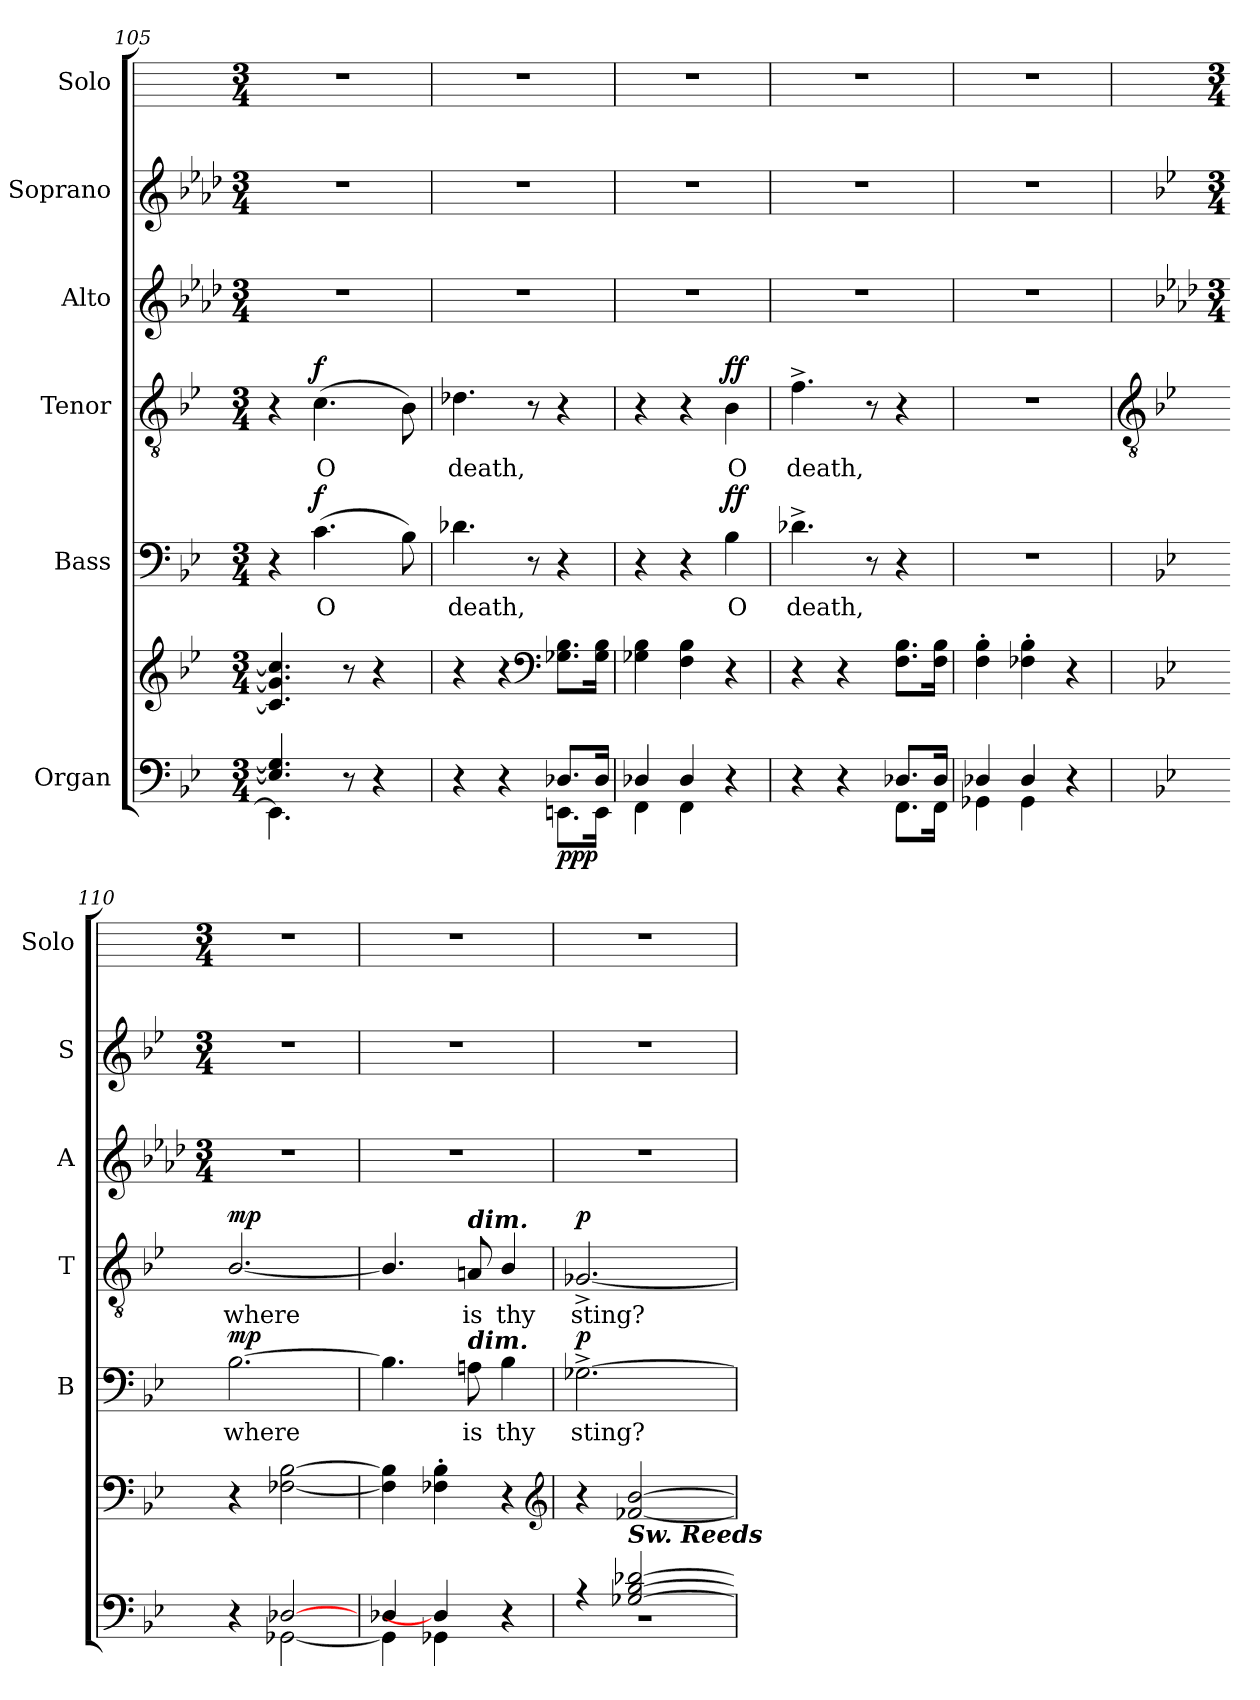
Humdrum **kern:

**kern	**kern	**dynam	**kern	**text	**dynam	**kern	**text	**dynam	**kern	**kern	**kern
*part6	*part6	*part6	*part5	*part5	*part5	*part4	*part4	*part4	*part3	*part2	*part1
*staff7	*staff6	*staff6/7	*staff5	*staff5	*staff5	*staff4	*staff4	*staff4	*staff3	*staff2	*staff1
*I"Organ	*	*	*I"Bass	*	*	*I"Tenor	*	*	*I"Alto	*I"Soprano	*I"Solo
*	*	*	*I'B	*	*	*I'T	*	*	*I'A	*I'S	*I'Solo
*clefF4	*clefG2	*	*clefF4	*	*	*clefGv2	*	*	*clefG2	*clefG2	*
*k[b-e-]	*k[b-e-]	*	*k[b-e-]	*	*	*k[b-e-]	*	*	*k[b-e-a-d-]	*k[b-e-a-d-]	*
*B-:	*B-:	*	*B-:	*	*	*B-:	*	*	*A-:	*A-:	*
*M3/4	*M3/4	*	*M3/4	*	*	*M3/4	*	*	*M3/4	*M3/4	*M3/4
=105	=105	=105	=105	=105	=105	=105	=105	=105	=105	=105	=105
*^	*	*	*	*	*	*	*	*	*	*	*
4.E/] 4.G/]	4.EE\]	4.c] 4.g] 4.cc]	.	4r	.	.	4r	.	.	2.r	2.r	2.r
!	!	!	!	!	!LO:LY:b	!LO:DY:b	!	!LO:LY:b	!LO:DY:b	!	!	!
.	.	.	.	(>4.c	O	f	(>4.c	O	f	.	.	.
8r	4.ryy	8r	.	.	.	.	.	.	.	.	.	.
4r	.	4r	.	.	.	.	.	.	.	.	.	.
.	.	.	.	8B-)	.	.	8B-)	.	.	.	.	.
=106	=106	=106	=106	=106	=106	=106	=106	=106	=106	=106	=106	=106
!	!	!	!	!	!LO:LY:b	!	!	!LO:LY:b	!	!	!	!
4r	2ryy	4r	.	4.d-X	death,	.	4.d-X	death,	.	2.r	2.r	2.r
4r	.	4r	.	.	.	.	.	.	.	.	.	.
.	.	.	.	8r	.	.	8r	.	.	.	.	.
*	*	*clefF4	*	*	*	*	*	*	*	*	*	*
!	!	!	!LO:DY:b=2	!	!	!	!	!	!	!	!	!
!	!	!	!LO:DY:n=1:b=2	!	!	!	!	!	!	!	!	!
!	!	!	!LO:DY:n=2:b	!	!	!	!	!	!	!	!	!
8.D-X/L	8.EEn\L	8.G-X 8.B-L	p p p	4r	.	.	4r	.	.	.	.	.
16D-/J	16EE\J	16G- 16B-J	.	.	.	.	.	.	.	.	.	.
=107	=107	=107	=107	=107	=107	=107	=107	=107	=107	=107	=107	=107
4D-X/	4FF\	4G-X 4B-	.	4r	.	.	4r	.	.	2.r	2.r	2.r
4D-/	4FF\	4F 4B-	.	4r	.	.	4r	.	.	.	.	.
!	!	!	!	!	!LO:LY:b	!LO:DY:b	!	!LO:LY:b	!LO:DY:b	!	!	!
4r	4ryy	4r	.	4B-	O	ff	4B-	O	ff	.	.	.
=108	=108	=108	=108	=108	=108	=108	=108	=108	=108	=108	=108	=108
!	!	!	!	!	!LO:LY:b	!	!	!LO:LY:b	!	!	!	!
4r	2ryy	4r	.	4.d-X^	death,	.	4.f^	death,	.	2.r	2.r	2.r
4r	.	4r	.	.	.	.	.	.	.	.	.	.
.	.	.	.	8r	.	.	8r	.	.	.	.	.
8.D-X/L	8.FF\L	8.F 8.B-L	.	4r	.	.	4r	.	.	.	.	.
16D-/J	16FF\J	16F 16B-J	.	.	.	.	.	.	.	.	.	.
=109	=109	=109	=109	=109	=109	=109	=109	=109	=109	=109	=109	=109
!	!	!	!	!LO:N:vis=1	!	!	!LO:N:vis=1	!	!	!	!	!
4D-X/	4GG-X\	4F' 4B-'	.	2.r	.	.	2.r	.	.	2.r	2.r	2.r
4D-/	4GG-\	4F-X' 4B-'	.	.	.	.	.	.	.	.	.	.
4r	4ryy	4r	.	.	.	.	.	.	.	.	.	.
!!LO:LB:g=z
=110	=110	=110	=110	=110	=110	=110	=110	=110	=110	=110	=110	=110
*	*	*	*	*	*	*	*clefGv2	*	*	*	*	*
*	*	*	*	*	*	*	*	*	*	*	*k[b-e-]	*
*	*	*	*	*	*	*	*	*	*	*	*B-:	*
*	*	*	*	*	*	*	*	*	*	*M3/4	*M3/4	*M3/4
!	!	!	!	!	!LO:LY:b	!LO:DY:b	!	!LO:LY:b	!LO:DY:b	!	!LO:N:vis=1	!
4r	4ryy	4r	.	[2.B-\	where	mp	[2.B-/	where	mp	2.r	2.r	2.r
[2D-X/	[2GG-X\	[2F-X [2B-	.	.	.	.	.	.	.	.	.	.
=111	=111	=111	=111	=111	=111	=111	=111	=111	=111	=111	=111	=111
!	!	!	!	!	!	!	!	!	!	!	!LO:N:vis=1	!
4D-X/	4GG-\]	4F-] 4B-]	.	4.B-\]	.	.	4.B-/]	.	.	2.r	2.r	2.r
4D-/]	4GG-\	4F-' 4B-'	.	.	.	.	.	.	.	.	.	.
!	!	!	!	!	!	!	!LO:TX:a:Bi:t=dim.	!	!	!	!	!
!	!	!	!	!LO:TX:a:Bi:t=dim.	!	!	!	!	!	!	!	!
!	!	!	!	!	!LO:LY:b	!	!	!LO:LY:b	!	!	!	!
.	.	.	.	8An	is	.	8An	is	.	.	.	.
!	!	!	!	!	!LO:LY:b	!	!	!LO:LY:b	!	!	!	!
4r	4ryy	4r	.	4B-\	thy	.	4B-/	thy	.	.	.	.
*	*	*clefG2	*	*	*	*	*	*	*	*	*	*
=112	=112	=112	=112	=112	=112	=112	=112	=112	=112	=112	=112	=112
!	!LO:N:vis=1	!	!	!	!LO:LY:b	!LO:DY:b	!	!LO:LY:b	!LO:DY:b	!	!LO:N:vis=1	!
4r	2.r	4r	.	[2.G-X^	sting?	p	[2.G-X^	sting?	p	2.r	2.r	2.r
!LO:TX:a:Bi:t=Sw. Reeds	!	!	!	!	!	!	!	!	!	!	!	!
!	!	!	!LO:DY:b=2	!	!	!	!	!	!	!	!	!
!	!	!	!LO:DY:n=1:b	!	!	!	!	!	!	!	!	!
[2G-X/ [2B-/ [2d-X/	.	[2f-X [2b-	fp fp	.	.	.	.	.	.	.	.	.
*v	*v	*	*	*	*	*	*	*	*	*	*	*
=	=	=	=	=	=	=	=	=	=	=	=
*-	*-	*-	*-	*-	*-	*-	*-	*-	*-	*-	*-
